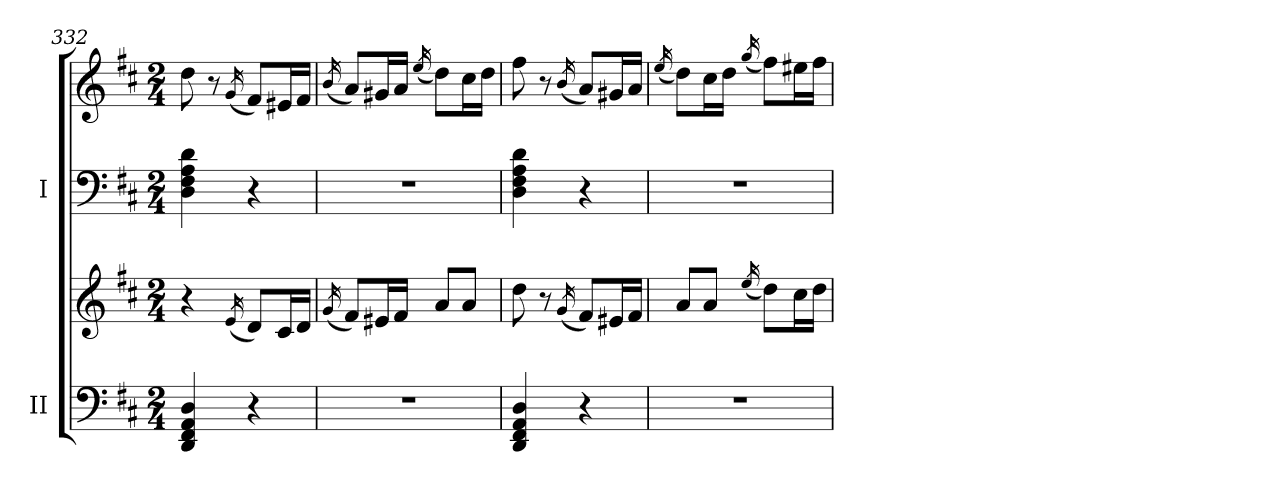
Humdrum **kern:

**kern	**kern	**kern	**kern
*part2	*part2	*part1	*part1
*staff4	*staff3	*staff2	*staff1
*I"II	*	*I"I	*
*I'II	*	*I'I	*
*clefF4	*clefG2	*clefF4	*clefG2
*k[f#c#]	*k[f#c#]	*k[f#c#]	*k[f#c#]
*M2/4	*M2/4	*M2/4	*M2/4
=332	=332	=332	=332
4DD/ 4FF#/ 4AA/ 4D/	4r	4D\ 4F#\ 4A\ 4d\	8dd\
.	.	.	8r
.	(<16qe/	.	(<16qg/
4r	8d/L)	4r	8f#/L)
.	16c#/L	.	16e#X/L
.	16d/JJ	.	16f#/JJ
!!LO:LB:g=z
=333	=333	=333	=333
.	(<16qg/	.	(<16qb/
2r	8f#/L)	2r	8a/L)
.	16e#X/L	.	16g#X/L
.	16f#/JJ	.	16a/JJ
.	.	.	(<16qee/
.	8a/L	.	8dd\L)
.	8a/J	.	16cc#\L
.	.	.	16dd\JJ
=334	=334	=334	=334
4DD/ 4FF#/ 4AA/ 4D/	8dd\	4D\ 4F#\ 4A\ 4d\	8ff#\
.	8r	.	8r
.	(<16qg/	.	(<16qb/
4r	8f#/L)	4r	8a/L)
.	16e#X/L	.	16g#X/L
.	16f#/JJ	.	16a/JJ
=335	=335	=335	=335
.	.	.	(<16qee/
2r	8a/L	2r	8dd\L)
.	8a/J	.	16cc#\L
.	.	.	16dd\JJ
.	(<16qee/	.	(<16qgg/
.	8dd\L)	.	8ff#\L)
.	16cc#\L	.	16ee#X\L
.	16dd\JJ	.	16ff#\JJ
=	=	=	=
*-	*-	*-	*-
